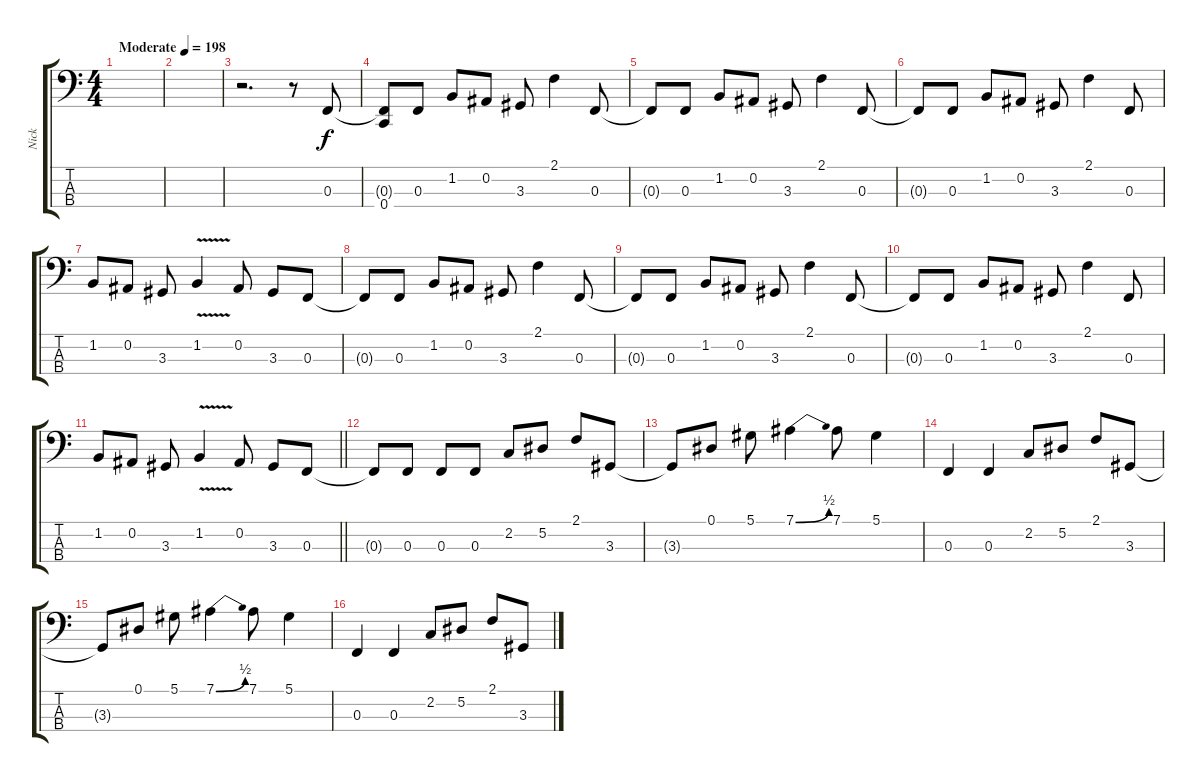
\track ("Nick" "Nick") {instrument electricbassfinger}
\staff {score tabs}
\tuning (Eb2 Bb1 F1 C1) {hide}
\ts (4 4)
\tempo (198 "Moderate")
\clef f4
\ks c
|
|
r.2{d} r.8 0.3.8 |
(0.3{t} 0.4).8 0.3.8 1.2.8 0.2.8 3.3.8 2.1.4 0.3.8 |
0.3{t}.8 0.3.8 1.2.8 0.2.8 3.3.8 2.1.4 0.3.8 |
0.3{t}.8 0.3.8 1.2.8 0.2.8 3.3.8 2.1.4 0.3.8 |
1.2.8 0.2.8 3.3.8 1.2{v}.4 0.2.8 3.3.8 0.3.8 |
0.3{t}.8 0.3.8 1.2.8 0.2.8 3.3.8 2.1.4 0.3.8 |
0.3{t}.8 0.3.8 1.2.8 0.2.8 3.3.8 2.1.4 0.3.8 |
0.3{t}.8 0.3.8 1.2.8 0.2.8 3.3.8 2.1.4 0.3.8 |
\barLineRight lightlight
1.2.8 0.2.8 3.3.8 1.2{v}.4 0.2.8 3.3.8 0.3.8 |
\section ("" "")
0.3{t}.8 0.3.8 0.3.8 0.3.8 2.2.8 5.2.8 2.1.8 3.3.8 |
3.3{t}.8 0.1.8 5.1.8 7.1{be (bend 0 0 60 2)}.4 7.1.8 5.1.4 |
0.3.4 0.3.4 2.2.8 5.2.8 2.1.8 3.3.8 |
3.3{t}.8 0.1.8 5.1.8 7.1{be (bend 0 0 60 2)}.4 7.1.8 5.1.4 |
0.3.4 0.3.4 2.2.8 5.2.8 2.1.8 3.3.8
